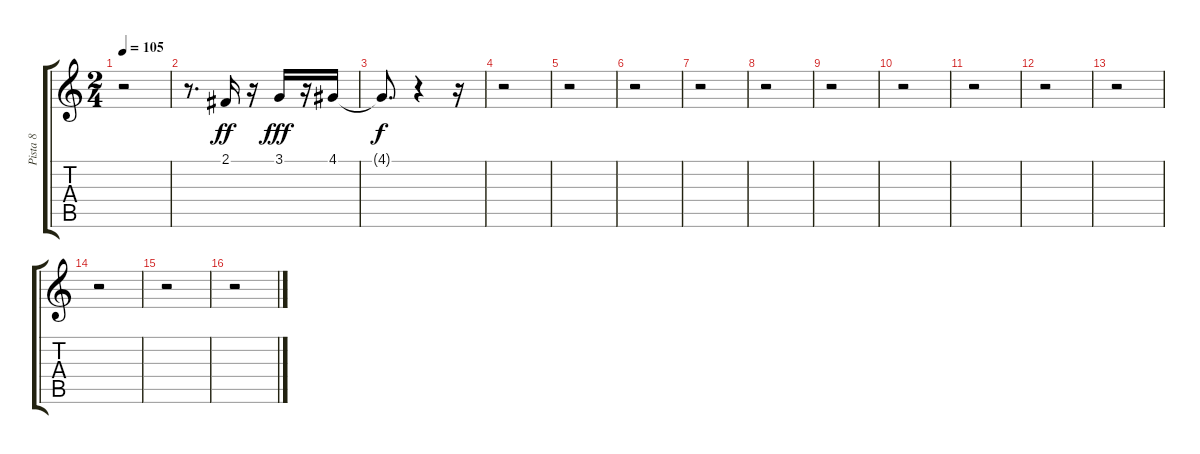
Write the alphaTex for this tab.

\track ("Pista 8" "Pista 8") {instrument trumpet}
\staff {score tabs}
\tuning (E4 B3 G3 D3 A2 E2) {hide}
\ts (2 4)
\tempo 105
\clef g2
\ks c
r.2{dy f} |
r.8{d} 2.1.16{dy ff} r.16 3.1.16{dy fff} r.16 4.1.16 |
4.1{t}.8{d dy f} r.4 r.16 |
r.2 |
r.2 |
r.2 |
r.2 |
r.2 |
r.2 |
r.2 |
r.2 |
r.2 |
r.2 |
r.2 |
r.2 |
r.2
